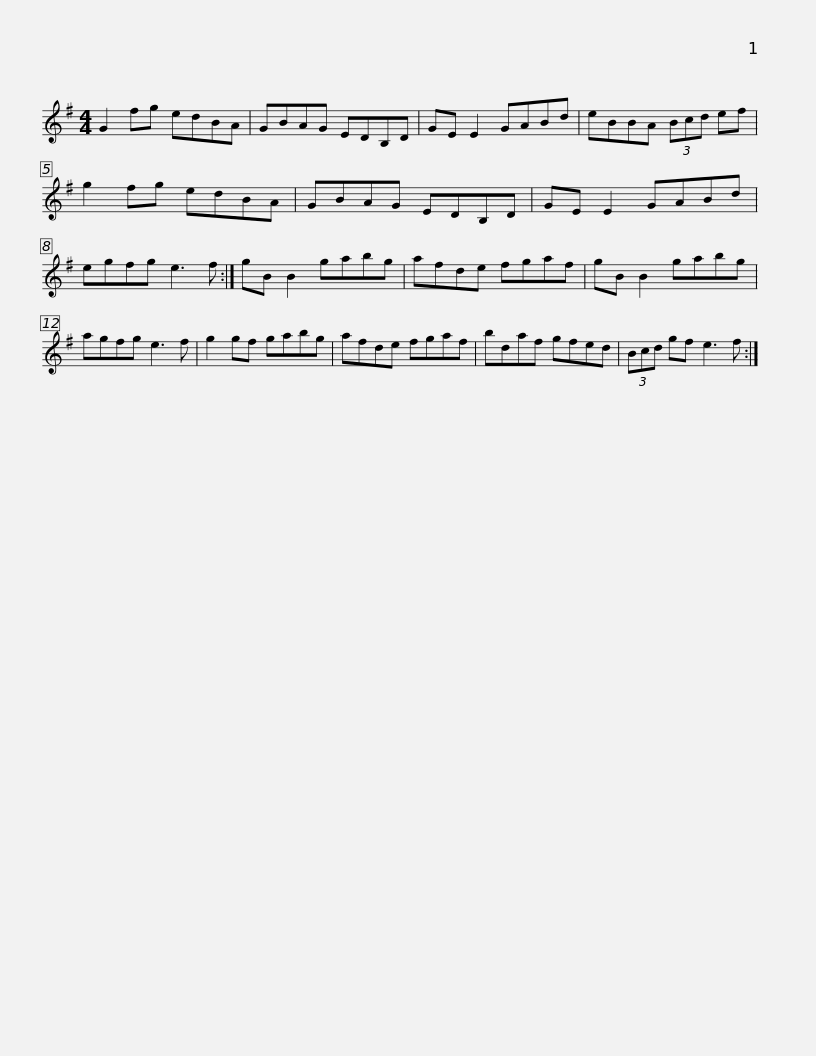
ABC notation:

X:1
L:1/8
M:4/4
I:linebreak $
K:Emin
V:1 treble
V:1
 G2 fg edBA | GBAG EDB,D | GE E2 GABd | eBBA (3Bcd ef | g2 fg edBA |$ %5
 GBAG EDB,D | GE E2 GABd | egfg e3 f :| gB B2 gabg | afde fgaf |$ %10
 gB B2 gabg | agfg e3 f | g2 gf gabg | afde fgaf | bdaf gfed |$ %15
 (3Bcd gf e3 f :| %16
